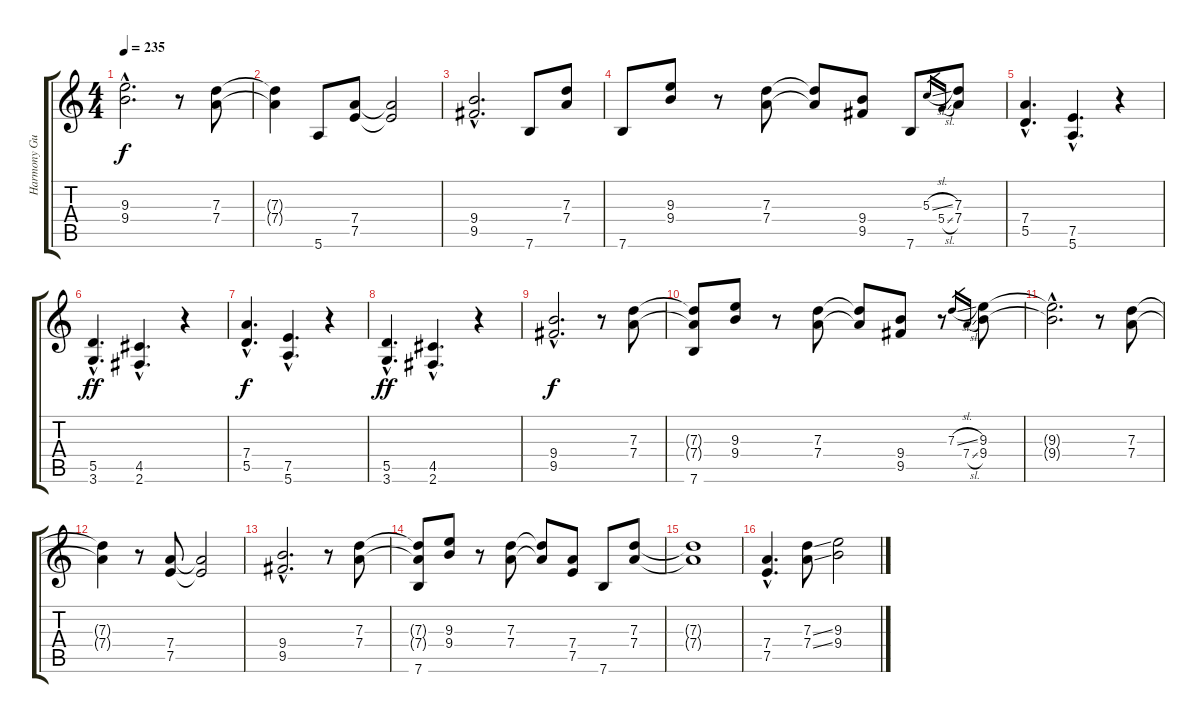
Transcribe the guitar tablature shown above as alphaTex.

\track ("Harmony Guitar" "Harmony Gu") {instrument distortionguitar}
\staff {score tabs}
\tuning (E4 B3 G3 D3 A2 E2) {hide}
\ts (4 4)
\tempo 235
\clef g2
\ks c
(9.3{hac t} 9.4{hac t}).2{d dy f} r.8 (7.3 7.4).8 |
(7.3{t} 7.4{t}).4 5.6.8 (7.4 7.5).8 (7.4{t} 7.5{t}).2 |
(9.4{hac} 9.5{hac}).2{d} 7.6.8 (7.3 7.4).8 |
7.6.8 (9.3 9.4).8 r.8 (7.3 7.4).8 (7.3{t} 7.4{t}).8 (9.4 9.5).8 7.6.8 5.3{sl}.16{gr} 5.4{sl}.16{gr} (7.3 7.4).8 |
(7.4{hac} 5.5{hac}).4{d} (7.5{hac} 5.6{hac}).4{d} r.4 |
(5.5{hac} 3.6{hac}).4{d dy ff} (4.5{hac} 2.6{hac}).4{d} r.4 |
(7.4{hac} 5.5{hac}).4{d dy f} (7.5{hac} 5.6{hac}).4{d} r.4 |
(5.5{hac} 3.6{hac}).4{d dy ff} (4.5{hac} 2.6{hac}).4{d} r.4 |
(9.4{hac} 9.5{hac}).2{d dy f} r.8 (7.3 7.4).8 |
(7.3{t} 7.4{t} 7.6).8 (9.3 9.4).8 r.8 (7.3 7.4).8 (7.3{t} 7.4{t}).8 (9.4 9.5).8 r.8 7.3{sl}.16{gr} 7.4{sl}.16{gr} (9.3 9.4).8 |
(9.3{hac t} 9.4{hac t}).2{d} r.8 (7.3 7.4).8 |
(7.3{t} 7.4{t}).4 r.8 (7.4 7.5).8 (7.4{t} 7.5{t}).2 |
(9.4{hac} 9.5{hac}).2{d} r.8 (7.3 7.4).8 |
(7.3{t} 7.4{t} 7.6).8 (9.3 9.4).8 r.8 (7.3 7.4).8 (7.3{t} 7.4{t}).8 (7.4 7.5).8 7.6.8 (7.3 7.4).8 |
(7.3{t} 7.4{t}).1 |
(7.4{hac} 7.5{hac}).4{d} (7.3{ss} 7.4{ss}).8 (9.3 9.4).2
